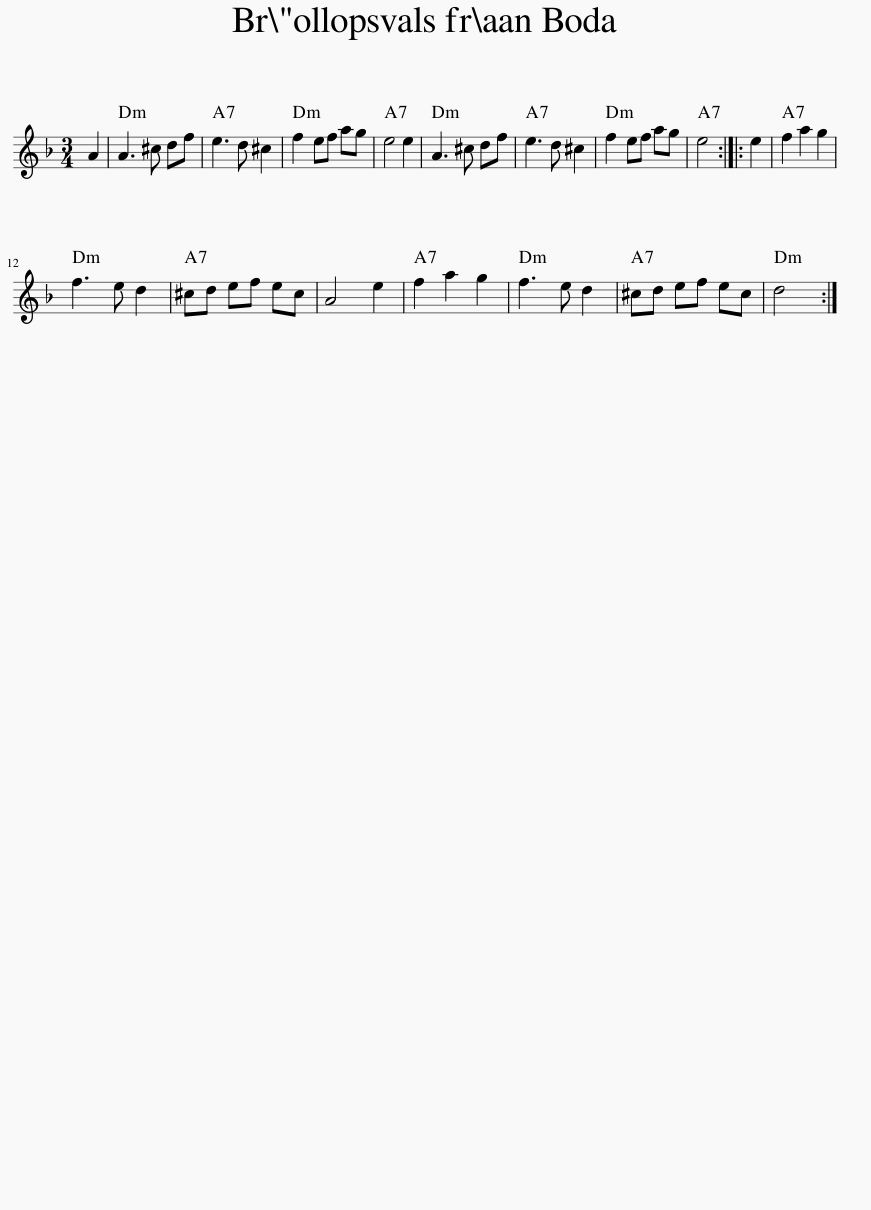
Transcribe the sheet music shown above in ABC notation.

X:1
L:1/8
M:3/4
I:linebreak $
K:Dmin
V:1 treble
V:1
 A2 | A3 ^c df | e3 d ^c2 | f2 ef ag | e4 e2 | %5
 A3 ^c df | e3 d ^c2 | f2 ef ag | e4 :: e2 | %10
 f2 a2 g2 |$ f3 e d2 | ^cd ef ec | A4 e2 | f2 a2 g2 | %15
 f3 e d2 | ^cd ef ec | d4 :| %18
